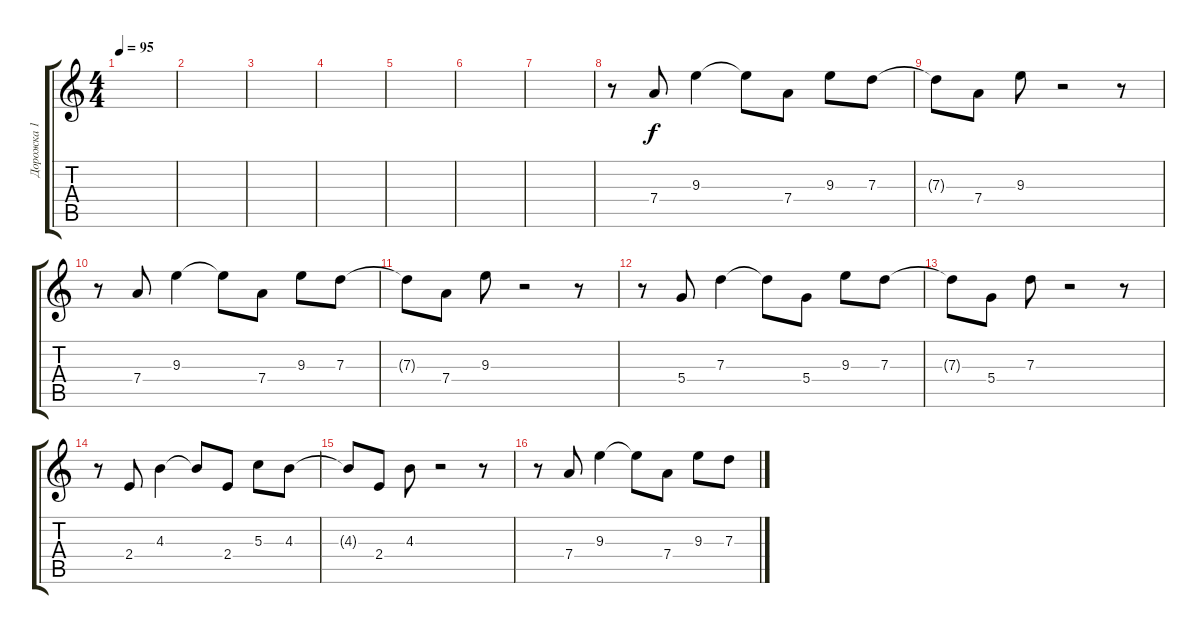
\track ("Дорожка 1" "Дорожка 1") {instrument overdrivenguitar}
\staff {score tabs}
\tuning (E4 B3 G3 D3 A2 E2) {hide}
\ts (4 4)
\tempo 95
\clef g2
\ks c
|
|
|
|
|
|
|
r.8{instrument acousticguitarsteel} 7.4.8 9.3.4 9.3{t}.8 7.4.8 9.3.8 7.3.8 |
7.3{t}.8 7.4.8 9.3.8 r.2 r.8 |
r.8{instrument acousticguitarsteel} 7.4.8 9.3.4 9.3{t}.8 7.4.8 9.3.8 7.3.8 |
7.3{t}.8 7.4.8 9.3.8 r.2 r.8 |
r.8{instrument acousticguitarsteel} 5.4.8 7.3.4 7.3{t}.8 5.4.8 9.3.8 7.3.8 |
7.3{t}.8 5.4.8 7.3.8 r.2 r.8 |
r.8{instrument acousticguitarsteel} 2.4.8 4.3.4 4.3{t}.8 2.4.8 5.3.8 4.3.8 |
4.3{t}.8 2.4.8 4.3.8 r.2 r.8 |
r.8{instrument acousticguitarsteel} 7.4.8 9.3.4 9.3{t}.8 7.4.8 9.3.8 7.3.8
